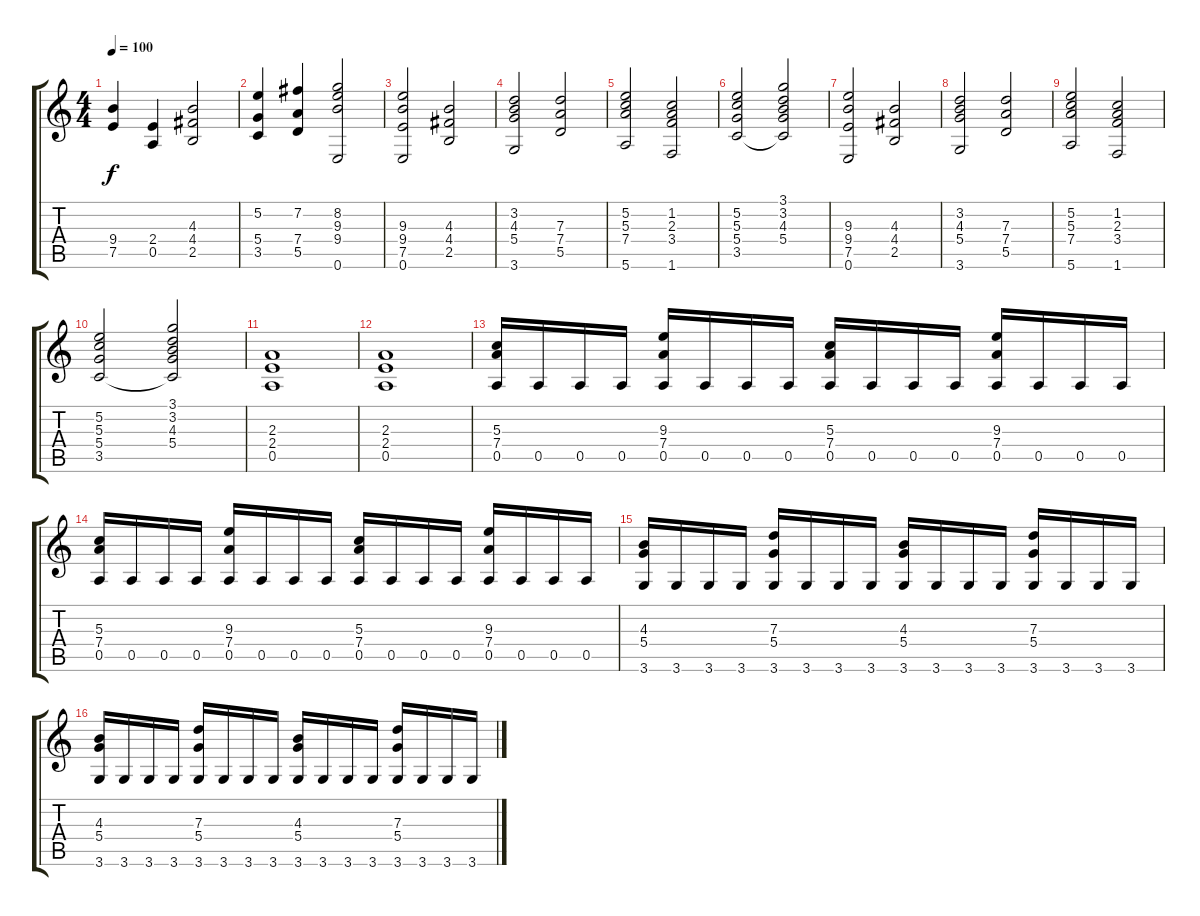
\track "" {instrument overdrivenguitar}
\staff {score tabs}
\tuning (E4 B3 G3 D3 A2 E2) {hide}
\ts (4 4)
\tempo 100
\clef g2
\ks c
(9.4 7.5).4{dy f} (2.4 0.5).4 (4.3 4.4 2.5).2 |
(5.2 5.4 3.5).4 (7.2 7.4 5.5).4 (8.2 9.3 9.4 0.6).2 |
(9.3 9.4 7.5 0.6).2 (4.3 4.4 2.5).2 |
(3.2 4.3 5.4 3.6).2 (7.3 7.4 5.5).2 |
(5.2 5.3 7.4 5.6).2 (1.2 2.3 3.4 1.6).2 |
(5.2 5.3 5.4 3.5).2 (3.1 3.2 4.3 5.4 3.5{t}).2 |
(9.3 9.4 7.5 0.6).2 (4.3 4.4 2.5).2 |
(3.2 4.3 5.4 3.6).2 (7.3 7.4 5.5).2 |
(5.2 5.3 7.4 5.6).2 (1.2 2.3 3.4 1.6).2 |
(5.2 5.3 5.4 3.5).2 (3.1 3.2 4.3 5.4 3.5{t}).2 |
(2.3 2.4 0.5).1 |
(2.3 2.4 0.5).1 |
(5.3 7.4 0.5).16 0.5.16 0.5.16 0.5.16 (9.3 7.4 0.5).16 0.5.16 0.5.16 0.5.16 (5.3 7.4 0.5).16 0.5.16 0.5.16 0.5.16 (9.3 7.4 0.5).16 0.5.16 0.5.16 0.5.16 |
(5.3 7.4 0.5).16 0.5.16 0.5.16 0.5.16 (9.3 7.4 0.5).16 0.5.16 0.5.16 0.5.16 (5.3 7.4 0.5).16 0.5.16 0.5.16 0.5.16 (9.3 7.4 0.5).16 0.5.16 0.5.16 0.5.16 |
(4.3 5.4 3.6).16 3.6.16 3.6.16 3.6.16 (7.3 5.4 3.6).16 3.6.16 3.6.16 3.6.16 (4.3 5.4 3.6).16 3.6.16 3.6.16 3.6.16 (7.3 5.4 3.6).16 3.6.16 3.6.16 3.6.16 |
(4.3 5.4 3.6).16 3.6.16 3.6.16 3.6.16 (7.3 5.4 3.6).16 3.6.16 3.6.16 3.6.16 (4.3 5.4 3.6).16 3.6.16 3.6.16 3.6.16 (7.3 5.4 3.6).16 3.6.16 3.6.16 3.6.16
